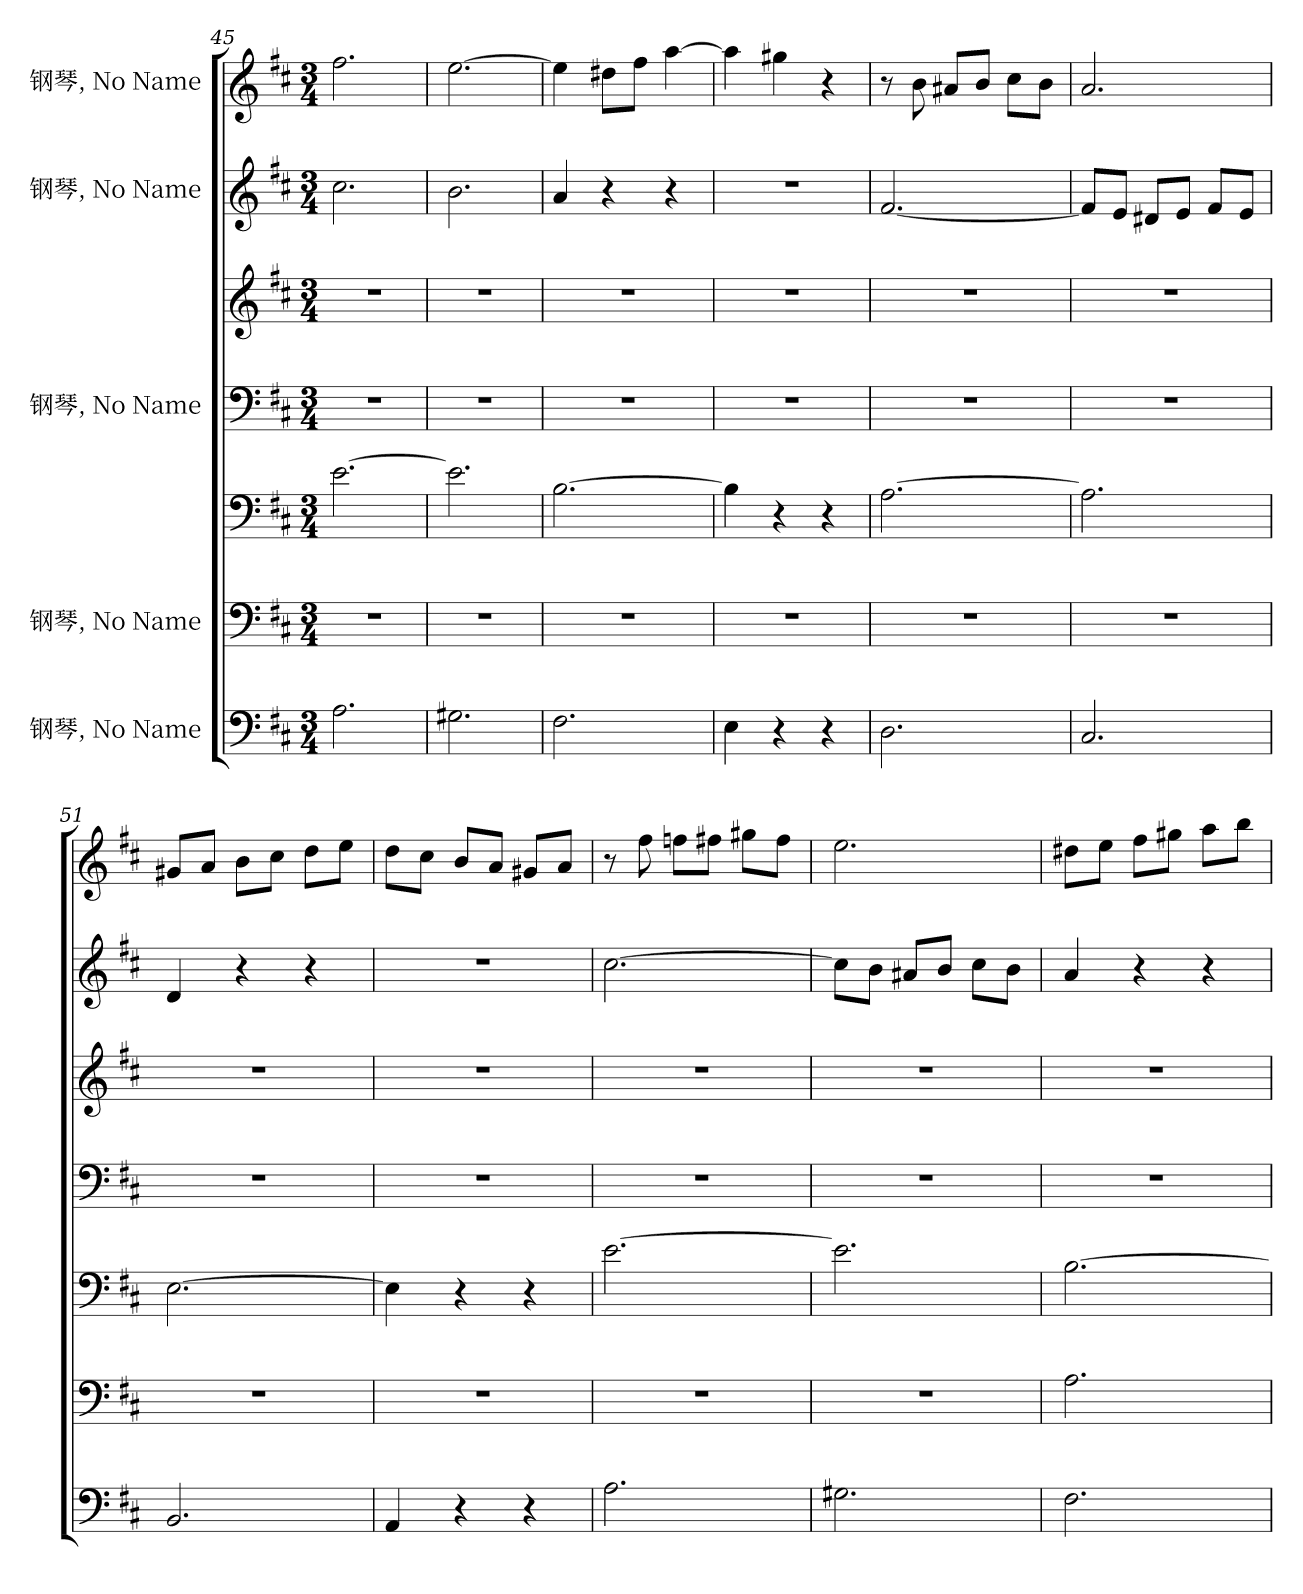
**kern	**kern	**kern	**kern	**kern	**kern	**kern
*part5	*part4	*part4	*part3	*part3	*part2	*part1
*staff7	*staff6	*staff5	*staff4	*staff3	*staff2	*staff1
*I"钢琴, No Name	*I"钢琴, No Name	*	*I"钢琴, No Name	*	*I"钢琴, No Name	*I"钢琴, No Name
*clefF4	*clefF4	*clefF4	*clefF4	*clefG2	*clefG2	*clefG2
*k[f#c#]	*k[f#c#]	*k[f#c#]	*k[f#c#]	*k[f#c#]	*k[f#c#]	*k[f#c#]
*M3/4	*M3/4	*M3/4	*M3/4	*M3/4	*M3/4	*M3/4
*MM199	*MM199	*MM199	*MM199	*MM199	*MM199	*MM199
=45	=45	=45	=45	=45	=45	=45
2.A\	2.r	[2.e\	2.r	2.r	2.cc#\	2.ff#\
=46	=46	=46	=46	=46	=46	=46
2.G#X\	2.r	2.e\]	2.r	2.r	2.b\	[2.ee\
=47	=47	=47	=47	=47	=47	=47
2.F#\	2.r	[2.B\	2.r	2.r	4a/	4ee\]
.	.	.	.	.	4r	8dd#X\L
.	.	.	.	.	.	8ff#\J
.	.	.	.	.	4r	[4aa\
=48	=48	=48	=48	=48	=48	=48
4E\	2.r	4B\]	2.r	2.r	2.r	4aa\]
4r	.	4r	.	.	.	4gg#X\
*	*	*	*	*	*	*MM197
4r	.	4r	.	.	.	4r
=49	=49	=49	=49	=49	=49	=49
*	*	*	*	*	*	*MM199
2.D\	2.r	[2.A\	2.r	2.r	[2.f#/	8r
.	.	.	.	.	.	8b\
.	.	.	.	.	.	8a#X/L
.	.	.	.	.	.	8b/J
.	.	.	.	.	.	8cc#\L
.	.	.	.	.	.	8b\J
!!LO:PB:g=z
=50	=50	=50	=50	=50	=50	=50
2.C#/	2.r	2.A\]	2.r	2.r	8f#/L]	2.a/
.	.	.	.	.	8e/J	.
.	.	.	.	.	8d#X/L	.
.	.	.	.	.	8e/J	.
.	.	.	.	.	8f#/L	.
.	.	.	.	.	8e/J	.
=51	=51	=51	=51	=51	=51	=51
2.BB/	2.r	[2.E\	2.r	2.r	4d/	8g#X/L
.	.	.	.	.	.	8a/J
.	.	.	.	.	4r	8b\L
.	.	.	.	.	.	8cc#\J
.	.	.	.	.	4r	8dd\L
.	.	.	.	.	.	8ee\J
=52	=52	=52	=52	=52	=52	=52
4AA/	2.r	4E\]	2.r	2.r	2.r	8dd\L
.	.	.	.	.	.	8cc#\J
4r	.	4r	.	.	.	8b/L
.	.	.	.	.	.	8a/J
4r	.	4r	.	.	.	8g#X/L
.	.	.	.	.	.	8a/J
=53	=53	=53	=53	=53	=53	=53
*	*	*	*	*	*	*MM199
2.A\	2.r	[2.e\	2.r	2.r	[2.cc#\	8r
.	.	.	.	.	.	8ff#\
.	.	.	.	.	.	8ffn\L
.	.	.	.	.	.	8ff#X\J
.	.	.	.	.	.	8gg#X\L
.	.	.	.	.	.	8ff#\J
=54	=54	=54	=54	=54	=54	=54
2.G#X\	2.r	2.e\]	2.r	2.r	8cc#\L]	2.ee\
.	.	.	.	.	8b\J	.
.	.	.	.	.	8a#X/L	.
.	.	.	.	.	8b/J	.
.	.	.	.	.	8cc#\L	.
.	.	.	.	.	8b\J	.
!!LO:PB:g=z
=55	=55	=55	=55	=55	=55	=55
*	*	*	*	*	*	*MM199
2.F#\	2.A\	[2.B\	2.r	2.r	4a/	8dd#X\L
.	.	.	.	.	.	8ee\J
.	.	.	.	.	4r	8ff#\L
.	.	.	.	.	.	8gg#X\J
.	.	.	.	.	4r	8aa\L
.	.	.	.	.	.	8bb\J
=	=	=	=	=	=	=
*-	*-	*-	*-	*-	*-	*-
